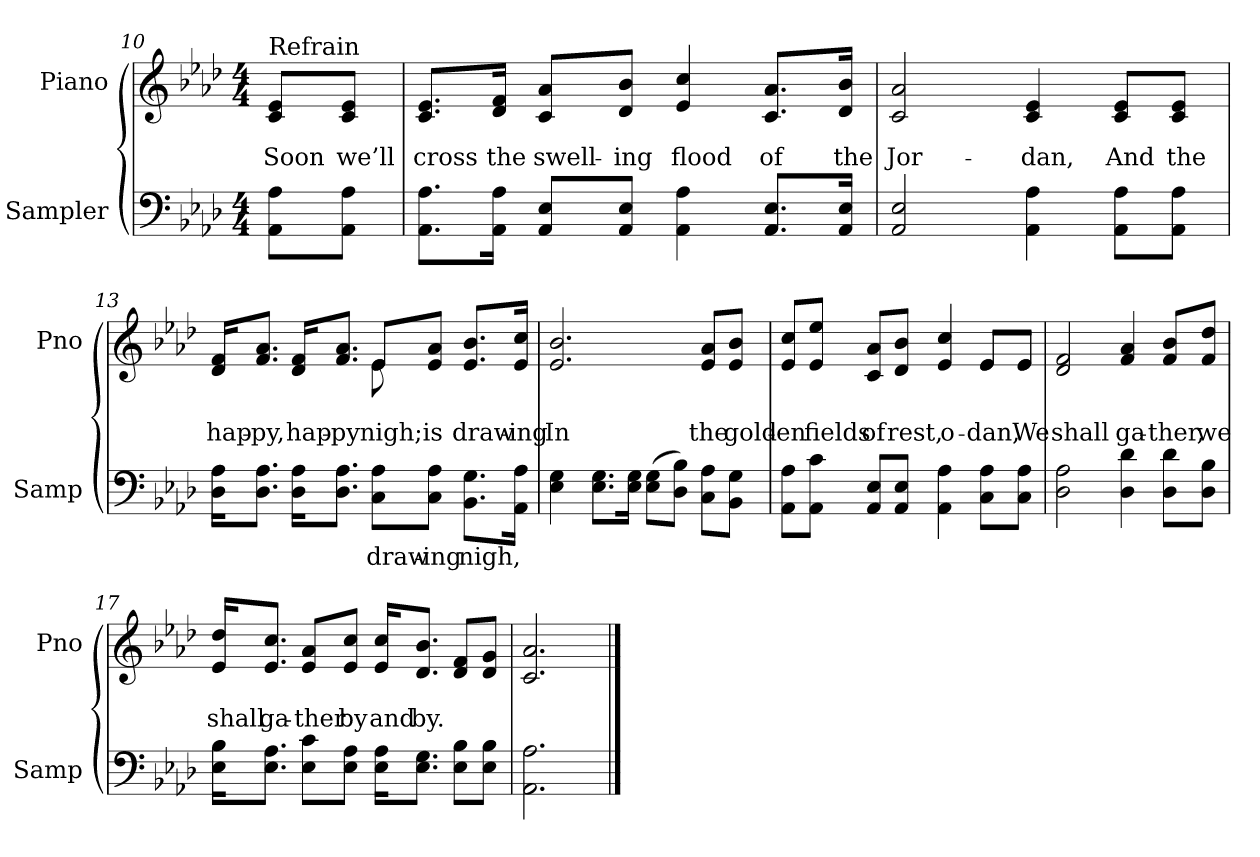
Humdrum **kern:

**kern	**text	**kern	**text	**text
*part2	*part2	*part1	*part1	*part1
*staff2	*staff2	*staff1	*staff1	*staff1
*I"Sampler	*	*I"Piano	*	*
*I'Samp	*	*I'Pno	*	*
*clefF4	*	*clefG2	*	*
*k[b-e-a-d-]	*	*k[b-e-a-d-]	*	*
*A-:	*	*A-:	*	*
*M4/4	*	*M4/4	*	*
=10	=10	=10	=10	=10
!	!	!LO:TX:t=Refrain	!	!
8AA-\ 8A-\L	.	8c/ 8e-/L	.	Soon
8AA-\ 8A-\J	.	8c/ 8e-/J	.	we’ll
=11	=11	=11	=11	=11
8.AA-\ 8.A-\L	.	8.c/ 8.e-/L	.	cross
16AA-\ 16A-\Jk	.	16d-/ 16f/Jk	.	the
8AA-/ 8E-/L	.	8c/ 8a-/L	.	swell-
8AA-/ 8E-/J	.	8d-/ 8b-/J	.	-ing
4AA- 4A-	.	4e- 4cc	.	flood
8.AA-/ 8.E-/L	.	8.c/ 8.a-/L	.	of
16AA-/ 16E-/Jk	.	16d-/ 16b-/Jk	.	the
=12	=12	=12	=12	=12
2AA- 2E-	.	2c 2a-	.	Jor-
4AA- 4A-	.	4c 4e-	.	-dan,
8AA-\ 8A-\L	.	8c/ 8e-/L	.	And
8AA-\ 8A-\J	.	8c/ 8e-/J	.	the
=13	=13	=13	=13	=13
*	*	*^	*	*
16D-\ 16A-\KL	.	16d-/ 16f/KL	2ryy	.	hap-
8.D-\ 8.A-\J	.	8.f/ 8.a-/J	.	.	-py,
16D-\ 16A-\KL	.	16d-/ 16f/KL	.	.	hap-
8.D-\ 8.A-\J	.	8.f/ 8.a-/J	.	.	-py
8C\ 8A-\L	draw-	8e-/L	8e-	.	nigh;
8C\ 8A-\J	-ing	8e-/ 8a-/J	4.ryy	.	is
8.BB-\ 8.G\L	nigh,	8.e-/ 8.b-/L	.	.	draw-
16AA-\ 16A-\Jk	.	16e-/ 16cc/Jk	.	.	-ing
*	*	*v	*v	*	*
=14	=14	=14	=14	=14
4E- 4G	.	2.e- 2.b-	.	In
8.E-\ 8.G\L	.	.	.	.
16E-\ 16G\Jk	.	.	.	.
(8E-\ 8G\L	.	.	.	.
8D-\ 8B-\J)	.	.	.	.
8C\ 8A-\L	.	8e-/ 8a-/L	.	the
8BB-\ 8G\J	.	8e-/ 8b-/J	.	gold-
=15	=15	=15	=15	=15
*	*	*^	*	*
8AA-\ 8A-\L	.	8e-/ 8cc/L	2.ryy	.	-en
8AA-\ 8c\J	.	8e-/ 8ee-/J	.	.	fields
8AA-/ 8E-/L	.	8c/ 8a-/L	.	.	of
8AA-/ 8E-/J	.	8d-/ 8b-/J	.	.	rest,
4AA- 4A-	.	4e- 4cc	.	.	o-
8C\ 8A-\L	.	8e-/L	8e-/L	.	-dan,
8C\ 8A-\J	.	8e-/J	8e-/J	.	We
*	*	*v	*v	*	*
=16	=16	=16	=16	=16
2D- 2A-	.	2d- 2f	.	shall
4D- 4d-	.	4f 4a-	.	ga-
8D-\ 8d-\L	.	8f/ 8b-/L	.	-ther,
8D-\ 8B-\J	.	8f/ 8dd-/J	.	we
=17	=17	=17	=17	=17
16E-\ 16B-\KL	.	16e-/ 16dd-/KL	.	shall
8.E-\ 8.A-\J	.	8.e-/ 8.cc/J	.	ga-
8E-\ 8c\L	.	8e-/ 8a-/L	.	-ther
8E-\ 8A-\J	.	8e-/ 8cc/J	.	by
16E-\ 16A-\KL	.	16e-/ 16cc/KL	.	and
8.E-\ 8.G\J	.	8.d-/ 8.b-/J	.	by.
8E-\ 8B-\L	.	8d-/ 8f/L	.	.
8E-\ 8B-\J	.	8d-/ 8g/J	.	.
=18	=18	=18	=18	=18
2.AA- 2.A-	.	2.c 2.a-	.	.
==	==	==	==	==
*-	*-	*-	*-	*-
